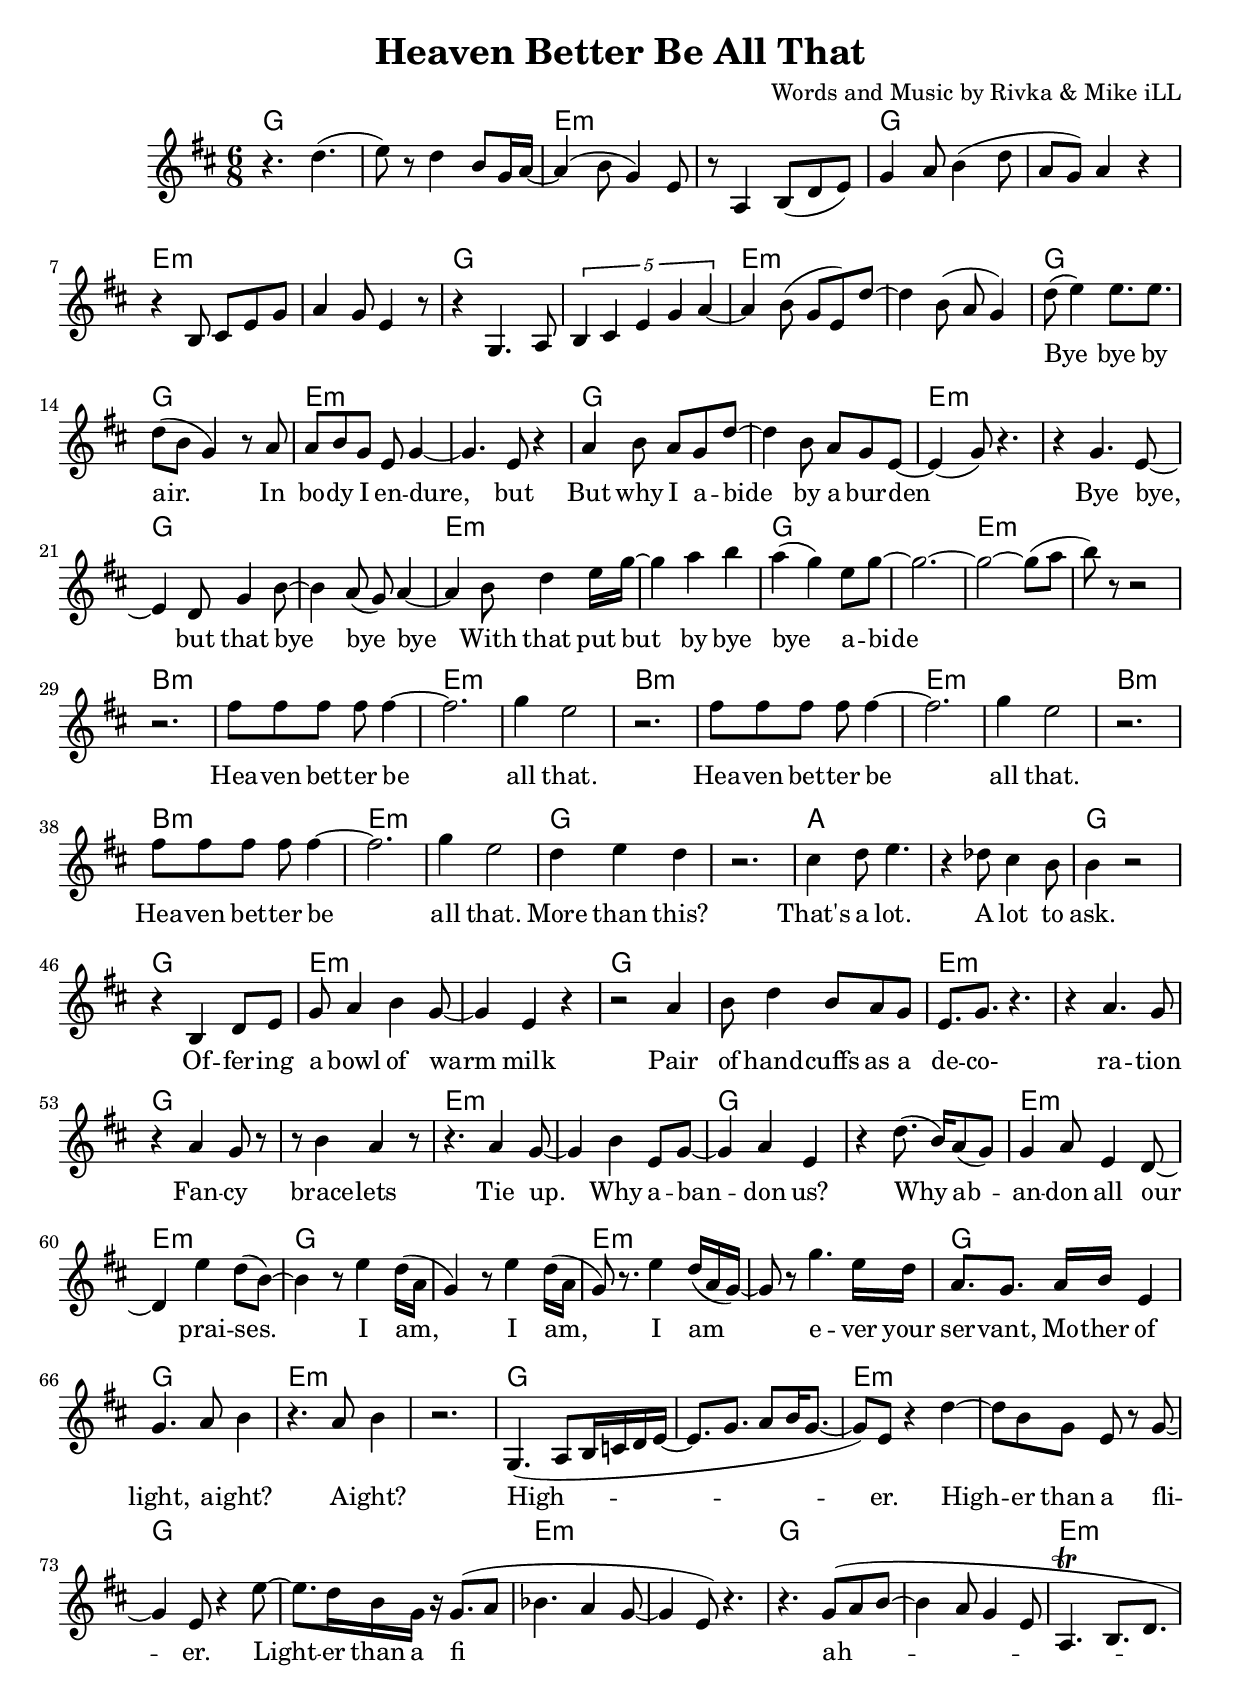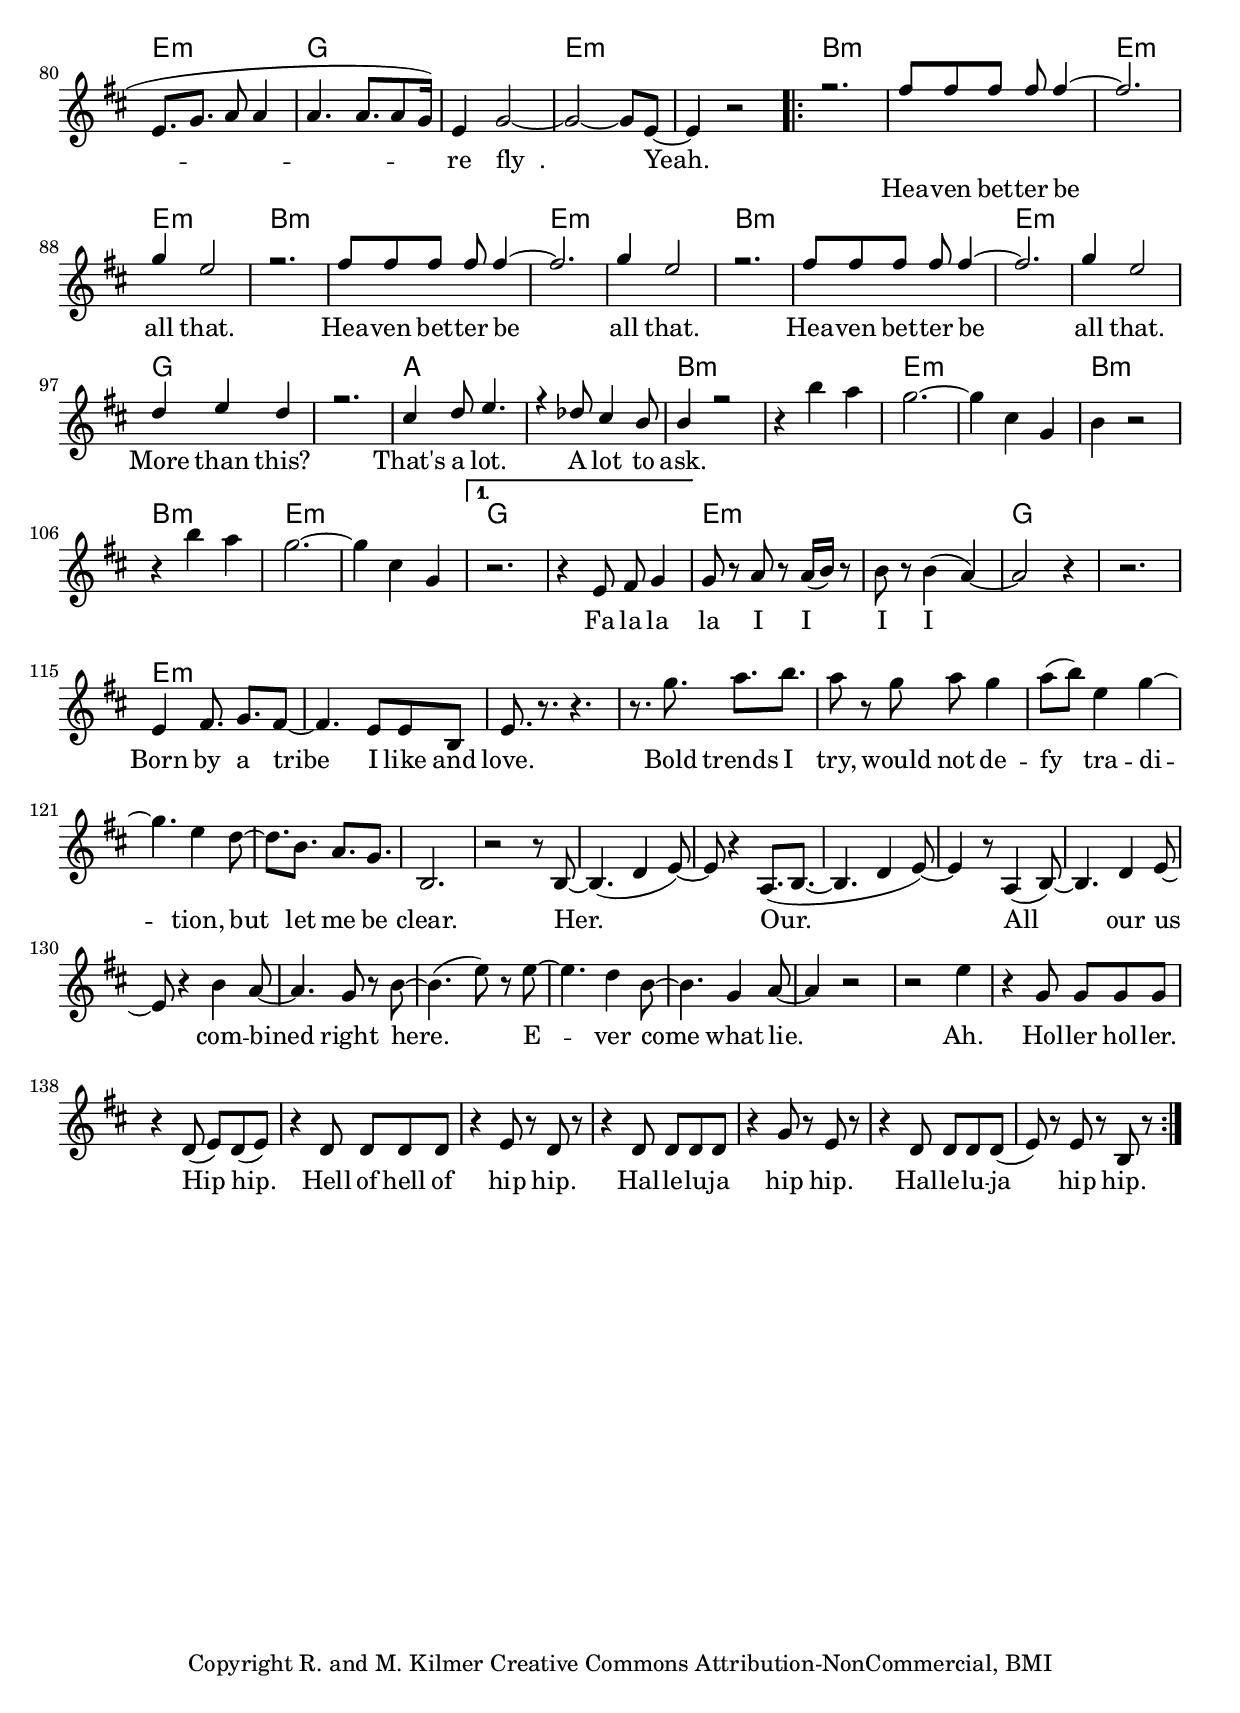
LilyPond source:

\version "2.18.2"

\header {
  title = "Heaven Better Be All That"
  composer = "Words and Music by Rivka & Mike iLL"
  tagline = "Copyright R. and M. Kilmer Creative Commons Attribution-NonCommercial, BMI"
}

\paper{ print-page-number = ##f bottom-margin = 0.5\in }

melody = \relative c'' {
  \clef treble
  \key d \major
  \time 6/8 
  \set Score.voltaSpannerDuration = #(ly:make-moment 12/8)
  #(ly:expect-warning "cannot end volta") 
  
  r4. d( | e8) r d4 b8 g16 a~ | a4( b8 g4) e8 | r8 a,4 b8( d e) |
  g4 a8 b4( d8 | a g) a4 r | r b,8 cis e g | a4 g8 e4 r8 |
  r4 g,4. a8 | \tuplet 5/3 { b4 cis e g a~ } | a4 b8( g e) d'~ |
  d4 b8( a g4 ) |
  
  \new Voice = "verseOne" {
  	d'8( e4) e8. e | d8( b g4) r8 a | % bye bye by air. In
  	a b g e g4~ | g4. e8 r4 | % In body i endure but
  	a4 b8 a g d'~ | d4 b8 a g e~ | e4( g8) r4. | r4 g4. e8~ | % But why I abide by a burden. Bye bye, 
	e4 d8 g4 b8~ | b4 a8( g) a4~ | % bye, but that bye bye bye
	a b8 d4 e16 g~ | g4 a b | a( g) e8 g8~ | g2.~ | % With that put but bye bye abide
	g2~ g8( a8 | b8) r8 r2 | % abide
	
	r2. | fis8 fis fis fis fis4~ | fis2. | g4 e2 | % Heaven better
	r2. | fis8 fis fis fis fis4~ | fis2. | g4 e2 |
	r2. | fis8 fis fis fis fis4~ | fis2. | g4 e2 |
	d4 e d | r2. | cis4 d8 e4. | r4 des8 cis4 b8 | % That's a lot ... a lot to
	b4 r2 |
	
	r4 b, d8 e | g a4 b4 g8~ | g4 e r |  % Offering a bowl of warm milk
	r2 a4 | b8 d4 b8 a g | e8. g r4. | r4 a4. g8 | % Pair of handcuffs as a decoration
	r4 a g8 r | r b4 a r8 |% Fancy bracelets
	r4. a4 g8~ | g4 b e,8 g~ | % Tie up. Why ab- 
	g4 a4 e | r d'8.( b16) a8( g) | g4 a8 e4 d8~ | d4 e'4 d8( b~ ) | % andon us. Why abandon all our praises.
	b4 r8 e4 d16( a | % 

	g4) r8 e'4 d16( a | g8) r8. e'4 d16( a g~)  | % I am, I am,
	g8 r g'4. e16 d | a8. g a16 b e,4 |  % I am ever your servant,
	g4. a8 b4 | r4. a8 b4 | %  Mother of light, a' right? A' right?
	r2. | 
	g,4.( a8 b16 c d e~ | e8. g8. a8 b16 g8.~ | % High- 
	g8) e8 r4 d'~ | d8 b8 g e r g~ | % er. Higher than a fl-
	g4 e8 r4 e'8~ | e8. d16 b g r g8.( a8 | % ier. Lighter than a fi-
	bes4. a4 g8~ | g4 e8) r4. | % __ 
	r4. g8( a b~ | b4 a8 g4 e8 | % I
	a,4.\trill b8. d | e8. g a8 a4 | % __
	a4. a8. a8 g16) | e4 g2~ | g2~ g8 e8~ | e4 r2 | % re fly. Yeah.
	% 
	
	% 
	% CHORUS
	% 
	% In that spot, that mind that got desire less
	% Be on that
	% Great land that feels
	% Better than heaven ever
	% Softly as a landing feather
	% Gently by a well adroit sweet nimble finger of sky
	%  
	% Rolling and a tum-ba-ling a-
	% Round about above a mother
	% Ready ever. Any weather.
	% Guided by complete surrender.
	% 
	% Man and woman, humankind we
	% All got deep and deeper into trouble
	% Mmm Build that build that Babel Tower up
	% 
	% Za ba bap za ba bap
	% Za ba bap ba ba ba bap
	% Ba ba bap ba ba bap ba ba bap
	% Ba ba ba bop bop bop bap ba bap
	% 
	% Higher higher higher higher 
	% Higher higher wow!
	% 
	% CHORUS
	% 
	% Got it in our blood, papa. Good, papa.
	% Ma was in the wood cut pile up up our
	% Though I understood what the thought was for
	% How ‘bout by lunch I forget it?
	% 
	% Every day I wake up
	% So far. What for?
	% But I lie awake a lot late ask not what for
	% Walking on a wide
	% One a wide foot-pounded ground network of trails
	% 
	% Every time we think that we’ve found some peace and some
	% Peace and some peace and security
	% Well buddy babe you can bet bet bet that the media.
	% Audio, video, billboard and radio
	% Grabbing ahold of my mind and my wallet
	% Benny after Benny and a
	% Billion and a billion and a
	% Zillion you would think that we’re buying
	% La la la la la life after life
	% 
	% CHORUS
	% Offering a bowl of warm milk
	% Pair of handcuffs as a decoration
	% Fancy bracelets
	% Tie up. Why abandon us.
	% Why abandon all our praises.
	% 
	% I am, I am, I am ever your servant, 
	% Mother of light, all right?
	% Higher. Higher than a flier.
	% Lighter than a fire– fly. Yeah.
	% 
	% CHORUS
	% 
	% Fa la la la I I I I
	% Born by a tribe I like and love.
	% Bold trends I try, would not defy tradition
	% But let me be clear.
	% 
	% Her. Our. All our us combined right here.
	% Ever come what lie. Ah.
	% Holler holler. Hip hip.
	% Hell of hell of hip hip.
	% Halleluja hip hip.
	% Halleluja hip hip. What
	% 
	% Here ’n’ I a 
	% Yeah I I I I I a
	% Awh ah an
	% 
	% High, why I ever
	% Why I ever lie yeah
	% Hey it’s such a game we are playing. Yeah. Hey.
	% 
	% Hey hey hey hip hip by us say what by us say what said tru all of my yodel 
	% Hip hip my yodel goin’ up.
	% 
	% CHORUS
	% 
	% In that spot, that mind that got desire less
	% Be on that
	% Great land that feels
	% Better than heaven ever
	% Softly as a landing feather
	% Gently by a well adroit sweet nimble finger of sky
	%  
	% Rolling and a tum-ba-ling a-
	% Round about above a mother
	% Ready ever. Any weather.
	% Guided by complete surrender.
	% 
	% Man and woman, humankind we
	% All got deep and deeper into trouble
	% Mmm Build that build that Babel Tower up
	% 
	% Za ba bap za ba bap
	% Za ba bap ba ba ba bap
	% Ba ba bap ba ba bap ba ba bap
	% Ba ba ba bop bop bop bap ba bap
	% 
	% Higher higher higher higher 
	% Higher higher wow!
	% 
	% CHORUS
	% 
	% Got it in our blood, papa. Good, papa.
	% Ma was in the wood cut pile up up far
	% Though I understood what the thought was for
	% How ‘bout by lunch I forget it?
	% 
	% Every day I wake up
	% So far. What for?
	% But I lie awake a lot late ask not what for
	% Walking on a wide
	% One a wide foot-pounded ground network of trails
	% 
	% Every time we think that we’ve found some peace and some
	% Peace and some peace and security
	% Well buddy babe you can bet bet bet that the media.
	% Audio, video, billboard and radio
	% Grabbing ahold of my mind and my wallet
	% Benny after Benny and a
	% Billion and a billion and a
	% Zillion you would think that we’re buying
	% La la la la la life after life
	% 
	% CHORUS

  }
  
   #(ly:expect-warning "cannot end volta") 
   \repeat volta 3 {
   \new Voice = "chorus" {
     \voiceOne
     r2. | fis'8 fis fis fis fis4~ | fis2. | g4 e2 | % Heaven better
			r2. | fis8 fis fis fis fis4~ | fis2. | g4 e2 |
			r2. | fis8 fis fis fis fis4~ | fis2. | g4 e2 |
			d4 e d | r2. | cis4 d8 e4. | r4 des8 cis4 b8 | % That's a lot ... a lot to
			b4 r2 |
		}
		r4 b' a | g2.~ | g4 cis, g | % ask.
		b4 r2 | r4 b' a | g2.~ | g4 cis, g | 
 }
 \alternative {
   \new Voice = "verse" {
    	% CHORUS
		% 
		r2. | r4 e8 fis g4 | g8 r a r a16( b) r8 | b r b4( a~)  | % Fa la la la I I I I
		a2 r4 | r2. | e4 fis8. g fis8~ | fis4. e8 e b | % mBorn by a tribe I like and 
		e8. r r4. | r8. g' a b | a8 r g a g4 | a8( b) e,4 g~ | % love. Bold trends I try, would not defy tra-
		g4. e4 d8~ | d8. b a g | b,2. | r2 r8 b~ |  % dition, but let me be clear. Her-.
		% 
		b4.( d4 e8)~ | e r4 a,8.( b~ | b4. d4 e8)~ | e4 r8 a,4( b8~) | b4. d4 e8~ | e r4 b'4 a8~ | a4. % Her. Our. All our us combined 
		g8 r b~ | b4.( e8) r e~ | e4. d4 b8~ | b4. g4 a8~ | a4 r2 | r e'4 | % right here. Ever come what lie. Ah.
		r4 g,8 g g g | r4 d8( e) d( e) | % Holler holler. Hip hip.
		r4 d8 d d d | r4 e8 r d r | % Hell of hell of hip hip.
		r4 d8 d d d | r4 g8 r e r | % Halleluja hip hip.
		r4 d8 d d d( | e) r e r b r | % Halleluja hip hip. What
		% 
		% Here ’n’ I a 
		% Yeah I I I I I a
		% Awh ah an
		% 
		% High, why I ever
		% Why I ever lie yeah
		% Hey it’s such a game we are playing. Yeah. Hey.
		% 
		% Hey hey hey hip hip by us say what by us say what said tru all of my yodel 
		% Hip hip my yodel goin’ up.
   }
   \context Voice = "verse" {
     	
   		}
   \context Voice = "verse" {
     	
		\set Score.repeatCommands = #'(end-repeat)
   		}
	}
}

chorus_text =  \lyricmode {
	Hea -- ven bet -- ter be all that.
	Hea -- ven bet -- ter be all that.
	Hea -- ven bet -- ter be all that.
	More than this? That's a lot. A lot to ask.
}

firstVerse_text = \lyricmode {
 Bye bye by air. In bo -- dy I en -- dure, but
 But why I a -- bide by a bur -- den
 Bye bye, but that bye bye bye
 With that put but by bye bye a -- bide
 Hea -- ven bet -- ter be all that.
 Hea -- ven bet -- ter be all that.
 Hea -- ven bet -- ter be all that.
 More than this? That's a lot. A lot to ask.
 
 Of -- fer -- ing a bowl of warm milk
 Pair of hand -- cuffs as a de -- co- ra -- tion
 Fan -- cy brace -- lets
 Tie up. Why a -- ban -- don us?
 Why ab -- an -- don all our prai -- ses.
 
 I am, I am, I am e -- ver your ser -- vant, 
 Mo -- ther of light, a -- ight? A -- ight?
 High -- er. High -- er than a fli -- er.
 Light -- er than a fi__ ah -- re  fly__. Yeah.
}
 
moreVerse_text = \lyricmode { 
  
  
 Fa la la la I I I I
 Born by a tribe I like and love.
 Bold trends I try, would not de -- fy tra -- di -- tion,
 but let me be clear.
 
 Her. Our. All our us com -- bined right here.
 E -- ver come what lie. Ah.
 Hol -- ler hol -- ler. Hip hip.
 Hell of hell of hip hip.
 Hal -- le -- lu -- ja hip hip.
 Hal -- le -- lu -- ja hip hip. What
 
 Here ’n’ I a 
 Yeah I I I I I a
 Awh ah an
 
 High, why I ever
 Why I ever lie yeah
 Hey it’s such a game we are play -- ing. Yeah. Hey.
 
 Hey hey hey hip hip by us say what by us say what said tru all of my yo -- del 
 Hip hip my yo -- del goin’ up.
 

 
 In that spot, that mind that got de -- sire less
 Be on that
 Great land that feels
 Bet -- ter than hea -- ven e -- ver
 Soft -- ly as a land -- ing fea -- ther
 Gent -- ly by a well ad -- roit sweet nim -- ble fin -- ger of sky
  
 Rol -- ling and a tum- ba- ling a --
 round a -- bout a -- bove a mo -- ther
 Rea -- dy e -- ver. A -- ny wea -- ther.
 Guided by complete surrender.
 
 Man and wo -- man, hum -- an -- kind we
 All got deep and deep -- er in -- to trou -- ble
 Mmm Build that build that Ba -- bel Tower up
 
 Za ba bap za ba bap
 Za ba bap ba ba ba bap
 Ba ba bap ba ba bap ba ba bap
 Ba ba ba bop bop bop bap ba bap
 
 High -- er high -- er high -- er high -- er 
 High -- er high -- er wow!
 

 
 Got it in our blood, papa. Good, papa.
 Ma was in the wood cut pile up up far
 Thought I un -- der -- stood what the thought was for
 How ‘bout by lunch I for -- get it?
 
 Eve -- ry day I wake up
 So far. What for?
 But I lie a -- wake a lot late ask not what for
 Walk -- ing on a wide
 One a wide foot-pound -- ed ground net -- work of trails
 
 Eve -- ry time we think that we’ve found some peace and some
 Peace and some peace and se -- cu -- ri -- ty
 Well bud -- dy babe you can bet bet bet that the me -- di -- a.
 Au -- di -- o, vi -- de -- o, bill -- board and ra -- di -- o
 Grab -- bing a -- hold of my mind and my wal -- let
 Ben -- ny af -- ter Ben -- ny and a
 Bil -- lion and a bil -- lion and a
 Zil -- lion you would think that we’re buy -- ing
 La la la la la life af -- ter life

}


harmonies = \chordmode {
	g2. | g | e:min | e:min | g | g | e:min | e:min |
	g | g | e:min | e:min | g | g | e:min | e:min |
	g | g | e:min | e:min | g | g | e:min | e:min |
	g | g | e:min | e:min |
	
	% Chorus
	b2.:min | b:min | e:min | e:min |
	b2.:min | b:min | e:min | e:min |
	b2.:min | b:min | e:min | e:min |
	g | g | a | a |
	g | g | e:min | e:min 
	
	g2. | g | e:min | e:min | g | g | e:min | e:min |
	g | g | e:min | e:min | g | g | e:min | e:min |
	g | g | e:min | e:min | g | g | e:min | e:min |
	g | g | e:min | e:min | g | g | e:min | e:min |
	g | g | e:min | e:min |
	
	% Chorus
	b2.:min | b:min | e:min | e:min |
	b2.:min | b:min | e:min | e:min |
	b2.:min | b:min | e:min | e:min |
	g | g | a | a |
	b2.:min | b:min | e:min | e:min |
	b2.:min | b:min | e:min | e:min |
	
	g | g | e:min | e:min | g | g | e:min | e:min |
}

\score {
  <<
    \new ChordNames {
      \set chordChanges = ##t
      \harmonies
    }
  	\new Voice = "voice" { \melody  }
  	\new Lyrics \lyricsto "verseOne" \firstVerse_text
  	\new Lyrics \lyricsto "chorus" \chorus_text
  	\new Lyrics \lyricsto "verse" \moreVerse_text
  >>
  
  \layout { }
  \midi { }
}

%Additional Notes
\markup \fill-line {
\column {
" "
" "
" "
" "
" "
  }
}
